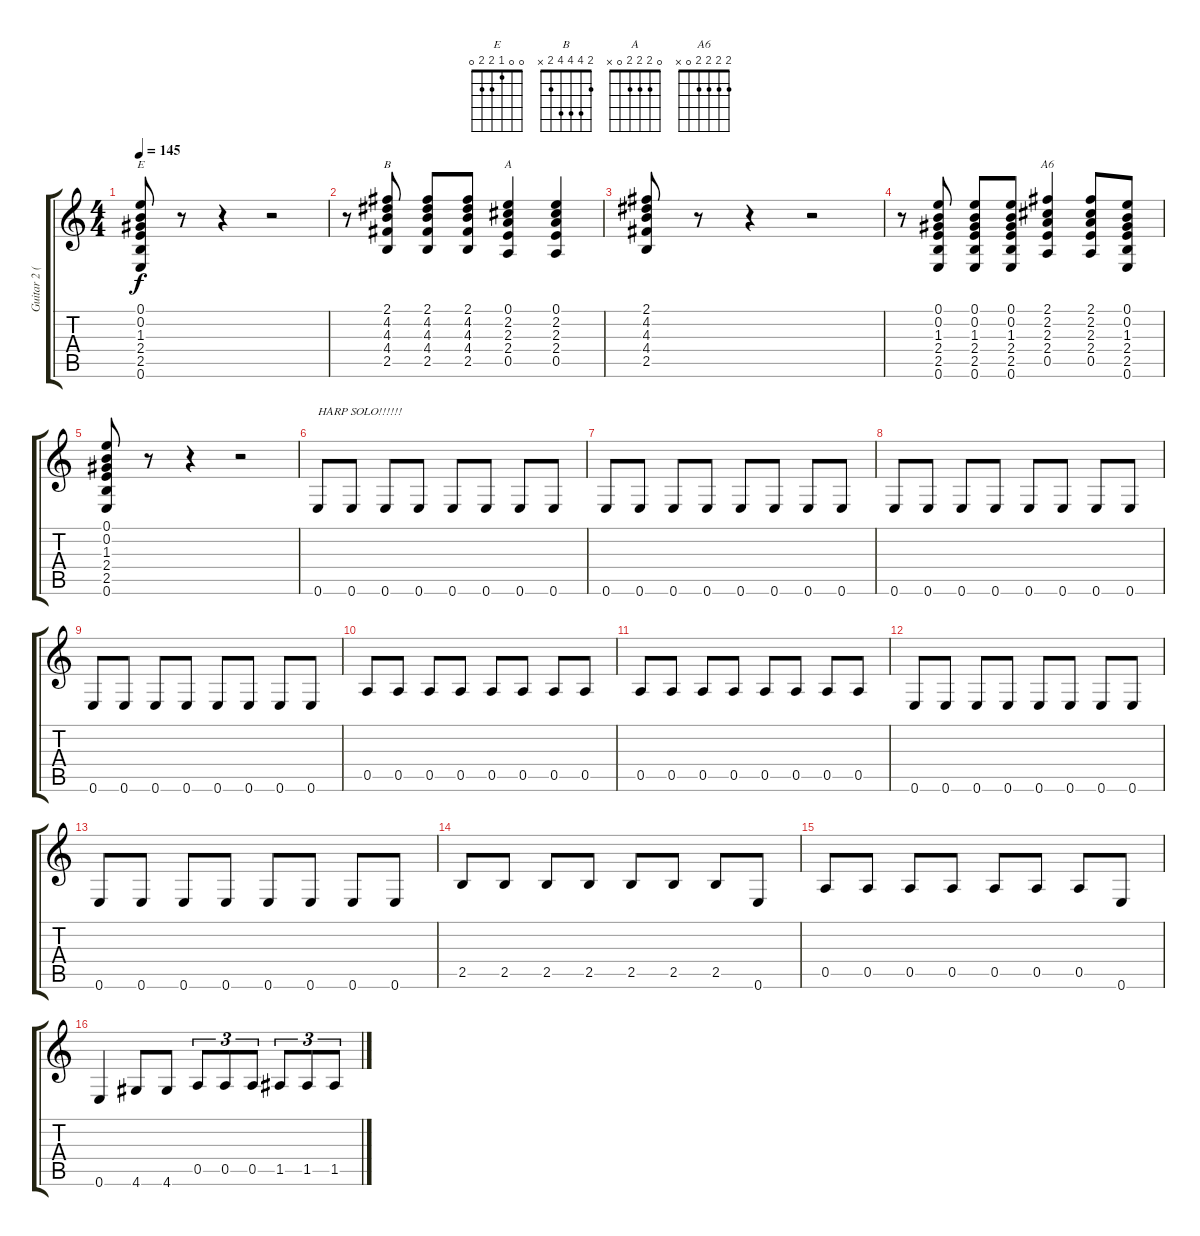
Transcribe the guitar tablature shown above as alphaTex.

\track ("Guitar 2 (Rythm)" "Guitar 2 (") {instrument electricguitarclean}
\staff {score tabs}
\tuning (E4 B3 G3 D3 A2 E2) {hide}
\chord ("E" 0 0 1 2 2 0)
\chord ("B" 2 4 4 4 2 x)
\chord ("A" 0 2 2 2 0 x)
\chord ("A6" 2 2 2 2 0 x)
\ts (4 4)
\tempo 145
\clef g2
\ks c
(0.1 0.2 1.3 2.4 2.5 0.6).8{ch "E" dy f} r.8 r.4 r.2 |
r.8 (2.1 4.2 4.3 4.4 2.5).8{ch "B"} (2.1 4.2 4.3 4.4 2.5).8 (2.1 4.2 4.3 4.4 2.5).8 (0.1 2.2 2.3 2.4 0.5).4{ch "A"} (0.1 2.2 2.3 2.4 0.5).4 |
(2.1 4.2 4.3 4.4 2.5).8 r.8 r.4 r.2 |
r.8 (0.1 0.2 1.3 2.4 2.5 0.6).8 (0.1 0.2 1.3 2.4 2.5 0.6).8 (0.1 0.2 1.3 2.4 2.5 0.6).8 (2.1 2.2 2.3 2.4 0.5).4{ch "A6"} (2.1 2.2 2.3 2.4 0.5).8 (0.1 0.2 1.3 2.4 2.5 0.6).8 |
(0.1 0.2 1.3 2.4 2.5 0.6).8 r.8 r.4 r.2 |
0.6.8{txt "HARP SOLO!!!!!!"} 0.6.8 0.6.8 0.6.8 0.6.8 0.6.8 0.6.8 0.6.8 |
0.6.8 0.6.8 0.6.8 0.6.8 0.6.8 0.6.8 0.6.8 0.6.8 |
0.6.8 0.6.8 0.6.8 0.6.8 0.6.8 0.6.8 0.6.8 0.6.8 |
0.6.8 0.6.8 0.6.8 0.6.8 0.6.8 0.6.8 0.6.8 0.6.8 |
0.5.8 0.5.8 0.5.8 0.5.8 0.5.8 0.5.8 0.5.8 0.5.8 |
0.5.8 0.5.8 0.5.8 0.5.8 0.5.8 0.5.8 0.5.8 0.5.8 |
0.6.8 0.6.8 0.6.8 0.6.8 0.6.8 0.6.8 0.6.8 0.6.8 |
0.6.8 0.6.8 0.6.8 0.6.8 0.6.8 0.6.8 0.6.8 0.6.8 |
2.5.8 2.5.8 2.5.8 2.5.8 2.5.8 2.5.8 2.5.8 0.6.8 |
0.5.8 0.5.8 0.5.8 0.5.8 0.5.8 0.5.8 0.5.8 0.6.8 |
0.6.4 4.6.8 4.6.8 0.5.8{tu (3 2)} 0.5.8{tu (3 2)} 0.5.8{tu (3 2)} 1.5.8{tu (3 2)} 1.5.8{tu (3 2)} 1.5.8{tu (3 2)}
